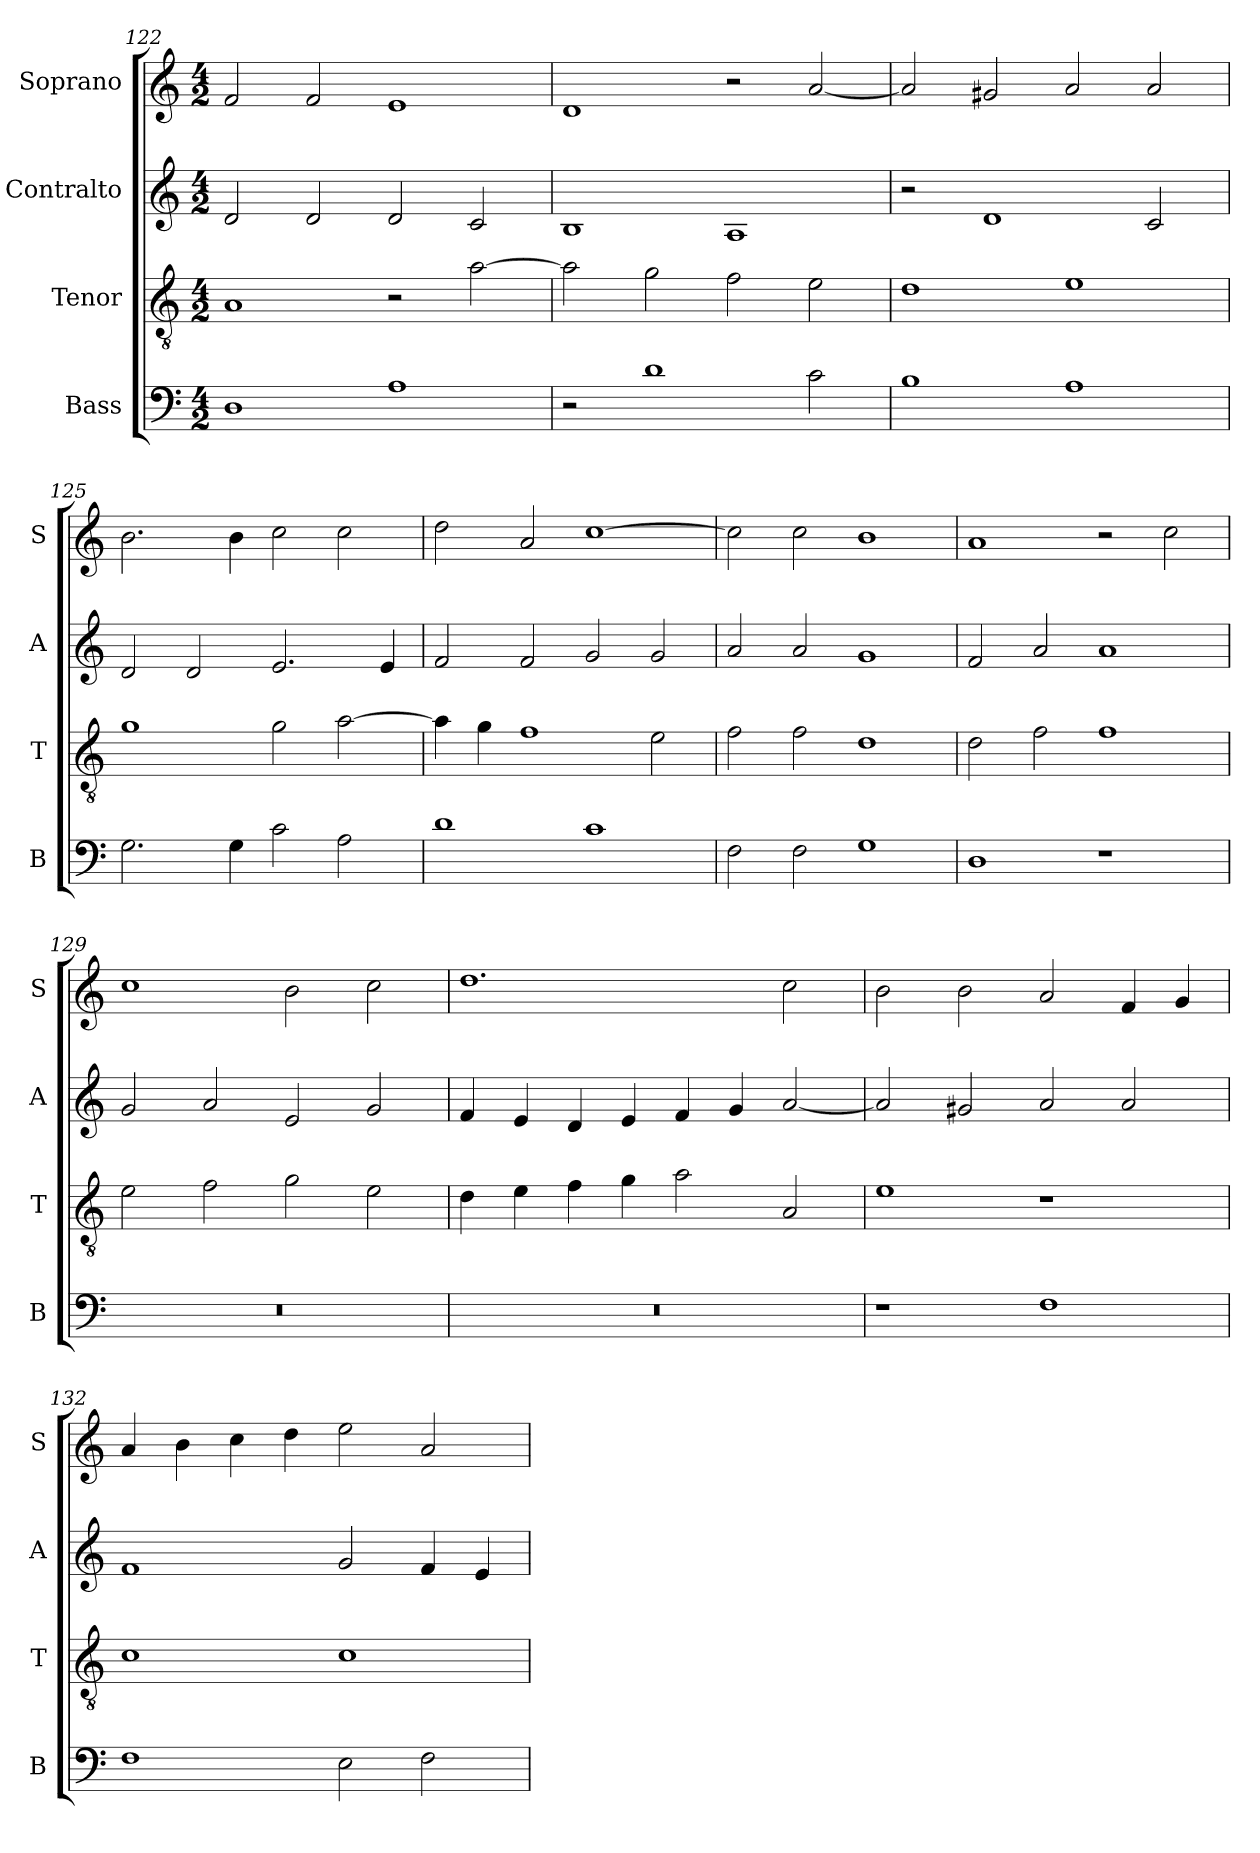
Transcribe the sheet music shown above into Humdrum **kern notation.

**kern	**kern	**kern	**kern
*part4	*part3	*part2	*part1
*staff4	*staff3	*staff2	*staff1
*I"Bass	*I"Tenor	*I"Contralto	*I"Soprano
*I'B	*I'T	*I'A	*I'S
*clefF4	*clefGv2	*clefG2	*clefG2
*k[]	*k[]	*k[]	*k[]
*A:aeo	*A:aeo	*A:aeo	*A:aeo
*M4/2	*M4/2	*M4/2	*M4/2
=122	=122	=122	=122
1D	1A	2d	2f
.	.	2d	2f
1A	2r	2d	1e
.	[2a	2c	.
=123	=123	=123	=123
2r	2a]	1B	1d
1d	2g	.	.
.	2f	1A	2r
2c	2e	.	[2a
=124	=124	=124	=124
1B	1d	2r	2a]
.	.	1d	2g#X
1A	1e	.	2a
.	.	2c	2a
=125	=125	=125	=125
2.G	1g	2d	2.b
.	.	2d	.
4G	.	.	4b
2c	2g	2.e	2cc
2A	[2a	.	2cc
.	.	4e	.
=126	=126	=126	=126
1d	4a]	2f	2dd
.	4g	.	.
.	1f	2f	2a
1c	.	2g	[1cc
.	2e	2g	.
=127	=127	=127	=127
2F	2f	2a	2cc]
2F	2f	2a	2cc
1G	1d	1g	1b
=128	=128	=128	=128
1D	2d	2f	1a
.	2f	2a	.
1r	1f	1a	2r
.	.	.	2cc
=129	=129	=129	=129
0r	2e	2g	1cc
.	2f	2a	.
.	2g	2e	2b
.	2e	2g	2cc
=130	=130	=130	=130
0r	4d	4f	1.dd
.	4e	4e	.
.	4f	4d	.
.	4g	4e	.
.	2a	4f	.
.	.	4g	.
.	2A	[2a	2cc
=131	=131	=131	=131
1r	1e	2a]	2b
.	.	2g#X	2b
1F	1r	2a	2a
.	.	2a	4f
.	.	.	4g
=132	=132	=132	=132
1F	1c	1f	4a
.	.	.	4b
.	.	.	4cc
.	.	.	4dd
2E	1c	2g	2ee
2F	.	4f	2a
.	.	4e	.
=	=	=	=
*-	*-	*-	*-
